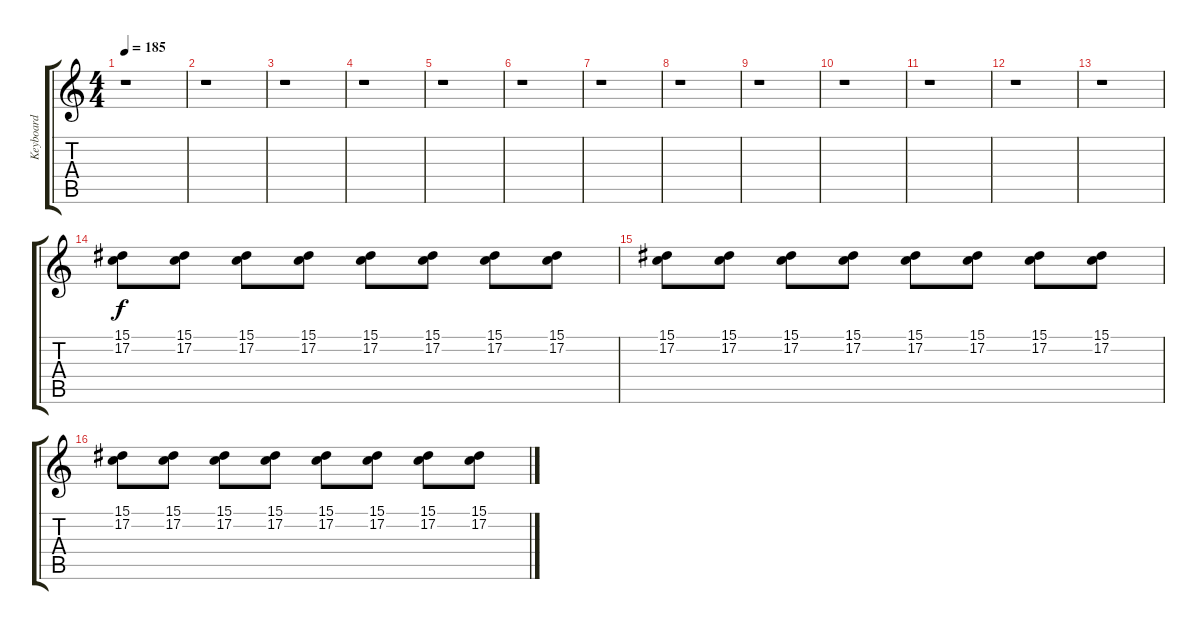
\track ("Keyboard" "Keyboard") {instrument harpsichord}
\staff {score tabs}
\tuning (C4 G3 Eb3 Bb2 F2 C2) {hide}
\ts (4 4)
\tempo 185
\clef g2
\ks c
r.1{dy f} |
r.1 |
r.1 |
r.1 |
r.1 |
r.1 |
r.1 |
r.1 |
r.1 |
r.1 |
r.1 |
r.1 |
r.1 |
(15.1 17.2).8 (15.1 17.2).8 (15.1 17.2).8 (15.1 17.2).8 (15.1 17.2).8 (15.1 17.2).8 (15.1 17.2).8 (15.1 17.2).8 |
(15.1 17.2).8 (15.1 17.2).8 (15.1 17.2).8 (15.1 17.2).8 (15.1 17.2).8 (15.1 17.2).8 (15.1 17.2).8 (15.1 17.2).8 |
(15.1 17.2).8 (15.1 17.2).8 (15.1 17.2).8 (15.1 17.2).8 (15.1 17.2).8 (15.1 17.2).8 (15.1 17.2).8 (15.1 17.2).8
